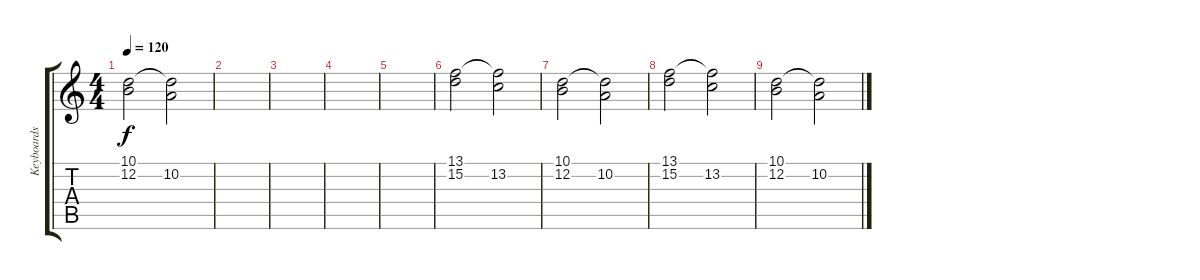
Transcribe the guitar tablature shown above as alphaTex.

\track ("Keyboards 1" "Keyboards ") {instrument stringensemble1}
\staff {score tabs}
\tuning (E4 B3 G3 D3 A2 E2) {hide}
\ts (4 4)
\tempo 120
\clef g2
\ks c
(10.1 12.2).2{dy f} (10.1{t} 10.2).2 |
|
|
|
|
(13.1 15.2).2 (13.1{t} 13.2).2 |
(10.1 12.2).2 (10.1{t} 10.2).2 |
(13.1 15.2).2 (13.1{t} 13.2).2 |
(10.1 12.2).2 (10.1{t} 10.2).2
